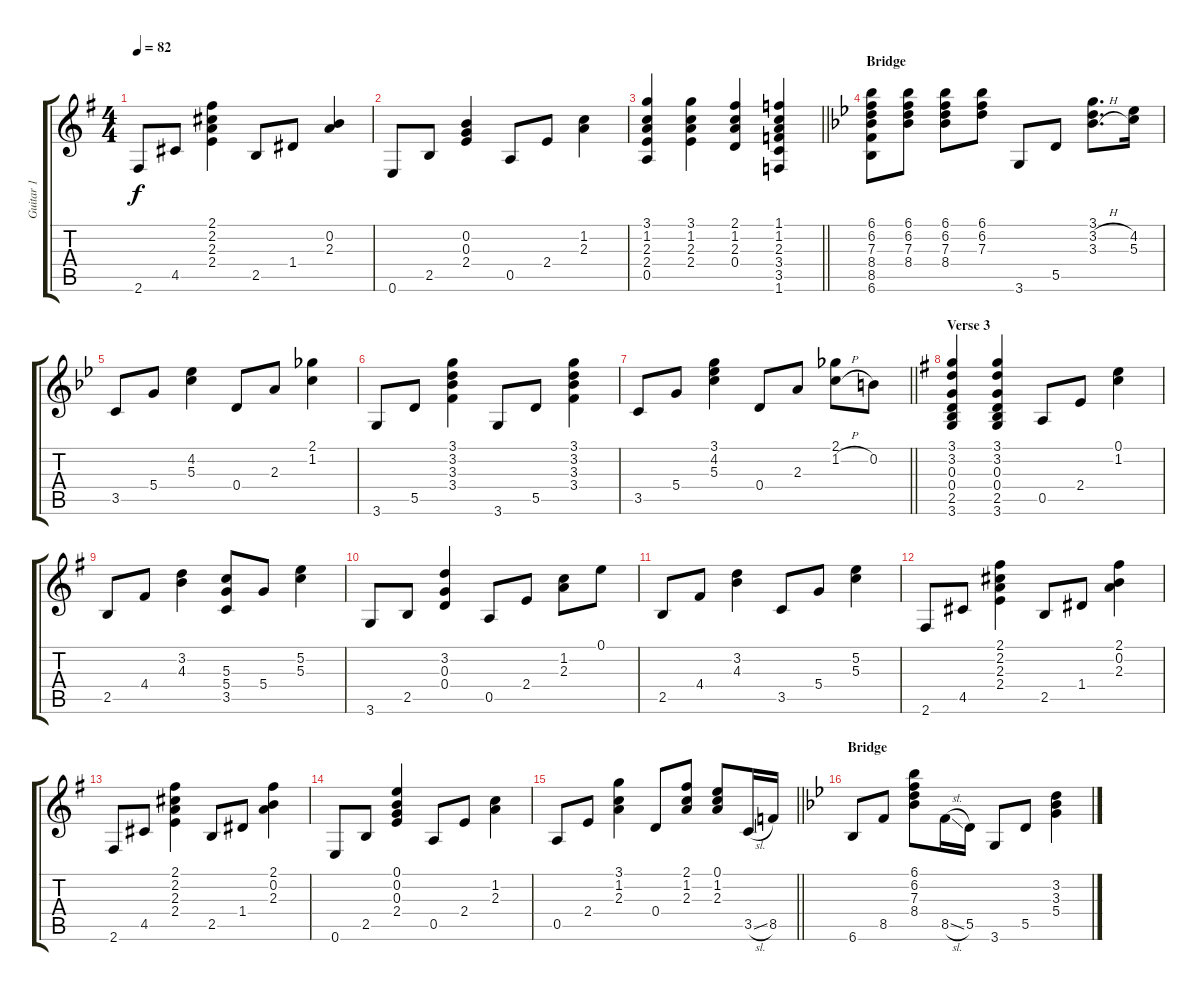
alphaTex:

\track ("Guitar 1" "Guitar 1") {instrument electricguitarjazz}
\staff {score tabs}
\tuning (E4 B3 G3 D3 A2 E2) {hide}
\ts (4 4)
\tempo 82
\clef g2
\ks eminor
2.6.8{dy f} 4.5.8 (2.1 2.2 2.3 2.4).4 2.5.8 1.4.8 (0.2 2.3).4 |
0.6.8 2.5.8 (0.2 0.3 2.4).4 0.5.8 2.4.8 (1.2 2.3).4 |
\barLineRight lightlight
(3.1 1.2 2.3 2.4 0.5).4 (3.1 1.2 2.3 2.4).4 (2.1 1.2 2.3 0.4).4 (1.1 1.2 2.3 3.4 3.5 1.6).4 |
\section ("" "Bridge")
\ks bb
(6.1 6.2 7.3 8.4 8.5 6.6).8 (6.1 6.2 7.3 8.4).8 (6.1 6.2 7.3 8.4).8 (6.1 6.2 7.3).8 3.6.8 5.5.8 (3.1 3.2{h} 3.3{h}).8{d} (4.2 5.3).16 |
3.5.8 5.4.8 (4.2 5.3).4 0.4.8 2.3.8 (2.1 1.2).4 |
3.6.8 5.5.8 (3.1 3.2 3.3 3.4).4 3.6.8 5.5.8 (3.1 3.2 3.3 3.4).4 |
\barLineRight lightlight
3.5.8 5.4.8 (3.1 4.2 5.3).4 0.4.8 2.3.8 (2.1 1.2{h}).8 0.2.8 |
\section ("" "Verse 3")
\ks eminor
(3.1 3.2 0.3 0.4 2.5 3.6).4 (3.1 3.2 0.3 0.4 2.5 3.6).4 0.5.8 2.4.8 (0.1 1.2).4 |
2.5.8 4.4.8 (3.2 4.3).4 (5.3 5.4 3.5).8 5.4.8 (5.2 5.3).4 |
3.6.8 2.5.8 (3.2 0.3 0.4).4 0.5.8 2.4.8 (1.2 2.3).8 0.1.8 |
2.5.8 4.4.8 (3.2 4.3).4 3.5.8 5.4.8 (5.2 5.3).4 |
2.6.8 4.5.8 (2.1 2.2 2.3 2.4).4 2.5.8 1.4.8 (2.1 0.2 2.3).4 |
2.6.8 4.5.8 (2.1 2.2 2.3 2.4).4 2.5.8 1.4.8 (2.1 0.2 2.3).4 |
0.6.8 2.5.8 (0.1 0.2 0.3 2.4).4 0.5.8 2.4.8 (1.2 2.3).4 |
\barLineRight lightlight
\ks g
0.5.8 2.4.8 (3.1 1.2 2.3).4 0.4.8 (2.1 1.2 2.3).8 (0.1 1.2 2.3).8 3.5{sl}.16 8.5.16 |
\section ("" "Bridge")
\ks bb
6.6.8 8.5.8 (6.1 6.2 7.3 8.4).8 8.5{sl}.16 5.5.16 3.6.8 5.5.8 (3.2{h} 3.3 5.4).4
